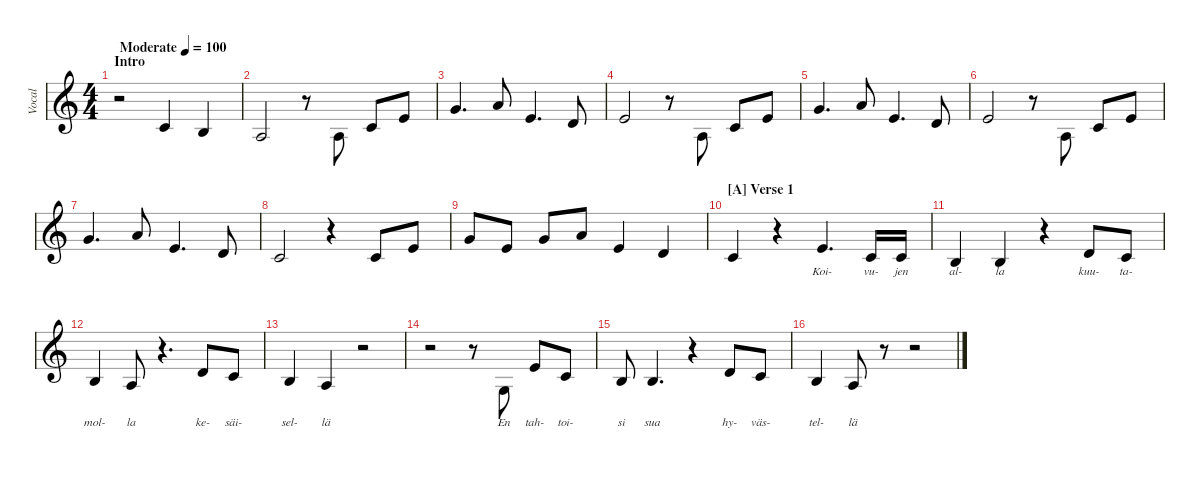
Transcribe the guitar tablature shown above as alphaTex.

\defaultSystemsLayout 4
\hideDynamics
\bracketExtendMode nobrackets
\track ("Vocal" "Vocal") {instrument lead6voice}
\staff {score}
\tuning (E4 B3 G3 D3 A2 E2)
\ts (4 4)
\beaming (8 2 2 2 2)
\section ("" "Intro")
\tempo (100 "Moderate")
\clef g2
\ks c
r.2{dy mf instrument lead6voice beam Down} 1.2.4{beam Up} 0.2.4{beam Up} |
2.3.2{beam Up} r.8{beam Down} 2.3.8{beam Up} 1.2.8{beam Up} 0.1.8{beam Up} |
3.1.4{d beam Up} 5.1.8{beam Up} 0.1.4{d beam Up} 3.2.8{beam Up} |
5.2.2{beam Up} r.8{beam Down} 2.3.8{beam Up} 1.2.8{beam Up} 0.1.8{beam Up} |
3.1.4{d beam Up} 5.1.8{beam Up} 0.1.4{d beam Up} 3.2.8{beam Up} |
5.2.2{beam Up} r.8{beam Down} 2.3.8{beam Up} 1.2.8{beam Up} 0.1.8{beam Up} |
3.1.4{d beam Up} 5.1.8{beam Up} 0.1.4{d beam Up} 3.2.8{beam Up} |
1.2.2{beam Up} r.4{beam Down} 1.2.8{beam Up} 0.1.8{beam Up} |
3.1.8{beam Up} 0.1.8{beam Up} 3.1.8{beam Up} 5.1.8{beam Up} 0.1.4{beam Up} 3.2.4{beam Up} |
\section ("A" "Verse 1")
1.2.4{beam Up} r.4{beam Down} 0.1.4{d lyrics (0 "Koi-") lyrics (1 "") lyrics (2 "") lyrics (3 "") lyrics (4 "") beam Up} 1.2.16{lyrics (0 "vu-") lyrics (1 "") lyrics (2 "") lyrics (3 "") lyrics (4 "") beam Up} 1.2.16{lyrics (0 "jen") lyrics (1 "") lyrics (2 "") lyrics (3 "") lyrics (4 "") beam Up} |
0.2.4{lyrics (0 "al-") lyrics (1 "") lyrics (2 "") lyrics (3 "") lyrics (4 "") beam Up} 0.2.4{lyrics (0 "la") lyrics (1 "") lyrics (2 "") lyrics (3 "") lyrics (4 "") beam Up} r.4{beam Down} 3.2.8{lyrics (0 "kuu-") lyrics (1 "") lyrics (2 "") lyrics (3 "") lyrics (4 "") beam Up} 1.2.8{lyrics (0 "ta-") lyrics (1 "") lyrics (2 "") lyrics (3 "") lyrics (4 "") beam Up} |
0.2.4{lyrics (0 "mol-") lyrics (1 "") lyrics (2 "") lyrics (3 "") lyrics (4 "") beam Up} 2.3.8{lyrics (0 "la") lyrics (1 "") lyrics (2 "") lyrics (3 "") lyrics (4 "") beam Up} r.4{d beam Down} 3.2.8{lyrics (0 "ke-") lyrics (1 "") lyrics (2 "") lyrics (3 "") lyrics (4 "") beam Up} 1.2.8{lyrics (0 "säi-") lyrics (1 "") lyrics (2 "") lyrics (3 "") lyrics (4 "") beam Up} |
0.2.4{lyrics (0 "sel-") lyrics (1 "") lyrics (2 "") lyrics (3 "") lyrics (4 "") beam Up} 2.3.4{lyrics (0 "lä") lyrics (1 "") lyrics (2 "") lyrics (3 "") lyrics (4 "") beam Up} r.2{beam Down} |
r.2{beam Down} r.8{beam Down} 0.3.8{lyrics (0 "En") lyrics (1 "") lyrics (2 "") lyrics (3 "") lyrics (4 "") beam Up} 0.1.8{lyrics (0 "tah-") lyrics (1 "") lyrics (2 "") lyrics (3 "") lyrics (4 "") beam Up} 1.2.8{lyrics (0 "toi-") lyrics (1 "") lyrics (2 "") lyrics (3 "") lyrics (4 "") beam Up} |
0.2.8{lyrics (0 "si") lyrics (1 "") lyrics (2 "") lyrics (3 "") lyrics (4 "") beam Up} 0.2.4{d lyrics (0 "sua") lyrics (1 "") lyrics (2 "") lyrics (3 "") lyrics (4 "") beam Up} r.4{beam Down} 3.2.8{lyrics (0 "hy-") lyrics (1 "") lyrics (2 "") lyrics (3 "") lyrics (4 "") beam Up} 1.2.8{lyrics (0 "väs-") lyrics (1 "") lyrics (2 "") lyrics (3 "") lyrics (4 "") beam Up} |
0.2.4{lyrics (0 "tel-") lyrics (1 "") lyrics (2 "") lyrics (3 "") lyrics (4 "") beam Up} 2.3.8{lyrics (0 "lä") lyrics (1 "") lyrics (2 "") lyrics (3 "") lyrics (4 "") beam Up} r.8{beam Down} r.2{beam Down}
